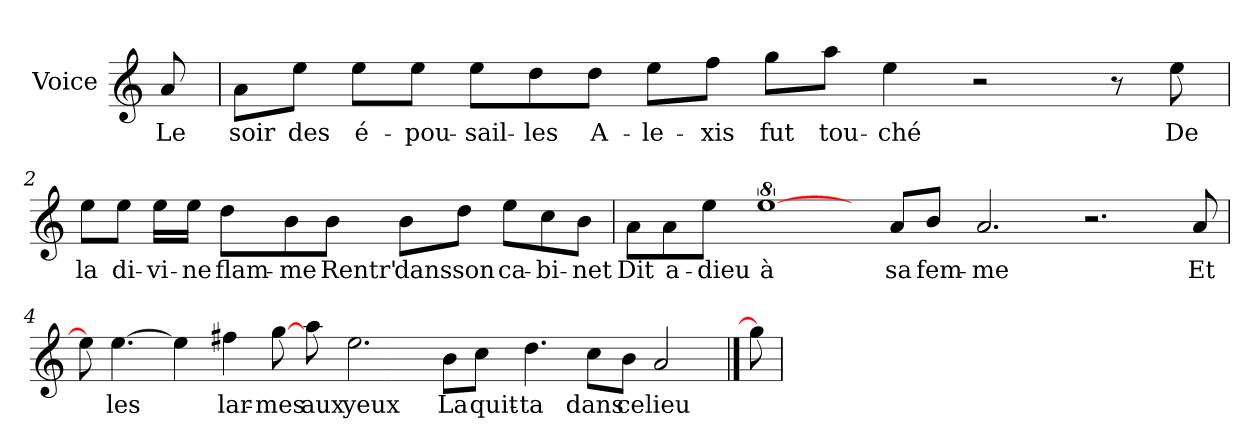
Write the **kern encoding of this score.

**kern	**text
*part1	*part1
*staff1	*staff1
*I"Voice	*
*I'V	*
*clefG2	*
*k[]	*
*C:	*
=	=
8a/	Le
=1	=1
8a\L	soir
8ee\J	des
8ee\L	é-
8ee\J	-pou-
8ee\L	-sail-
8dd\	-les
8dd\J	A-
8ee\L	-le-
8ff\J	-xis
8gg\L	fut
8aa\J	tou-
4ee\	-ché
2r	.
8r	.
8ee\	De
=2	=2
8ee\L	la
8ee\J	di-
16ee\LL	-vi-
16ee\JJ	-ne
8dd\L	flam-
8b\	-me
8b\J	Rentr'
8b\L	dans
8dd\J	son
8ee\L	ca-
8cc\	-bi-
8b\J	-net
!!LO:LB:g=z
=3	=3
8a\L	Dit
8a\	a-
8ee\J	-dieu
[8%5ee\	à
8ryy	.
8a/L	sa
8b/J	fem-
2.a/	-me
2.r	.
8a/	Et
=4	=4
8ee\]	.
[4.ee\	les
4ee\]	.
4ff#X\	lar-
[8gg\	-mes
8aa\	aux
2.ee\	yeux
8b\L	La
8cc\J	quit-
4.dd\	-ta
8cc\L	dans
8b\J	ce
2a/	lieu
==5	==5
8gg\]	.
=	=
*-	*-
